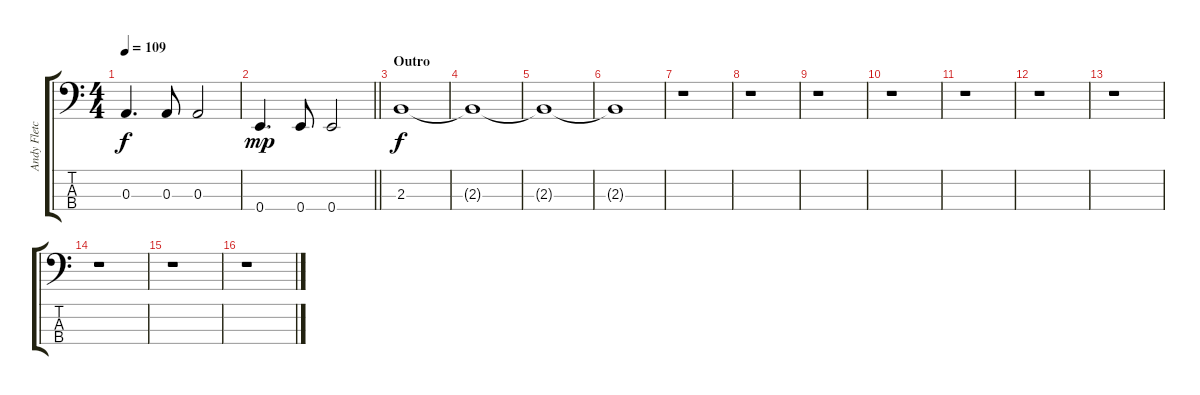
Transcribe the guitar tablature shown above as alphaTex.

\track ("Andy Fletcher - Bass" "Andy Fletc") {instrument electricbasspick}
\staff {score tabs}
\tuning (G2 D2 A1 E1) {hide}
\ts (4 4)
\tempo 109
\clef f4
\ks c
0.3.4{d dy f} 0.3.8 0.3.2 |
\barLineRight lightlight
0.4.4{d dy mp} 0.4.8 0.4.2 |
\section ("" "Outro")
2.3.1{dy f} |
2.3{t}.1 |
2.3{t}.1 |
2.3{t}.1 |
r.1 |
r.1 |
r.1 |
r.1 |
r.1 |
r.1 |
r.1 |
r.1 |
r.1 |
r.1
